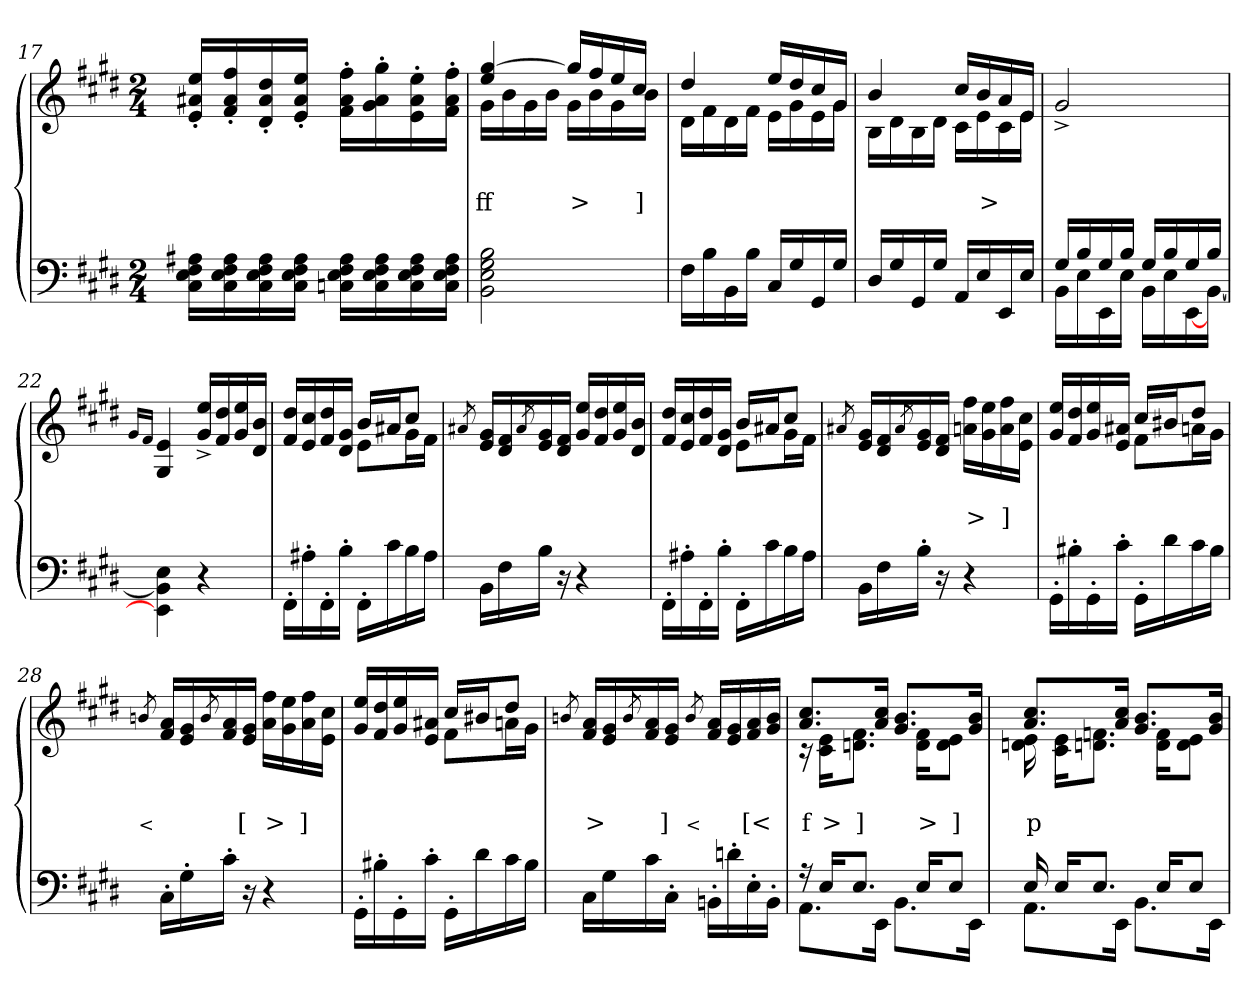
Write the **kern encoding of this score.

**kern	**kern	**text	**text
*part2	*part1	*part1	*part1
*staff2	*staff1	*staff1	*staff1
*clefF4	*clefG2	*	*
*k[f#c#g#d#]	*k[f#c#g#d#]	*	*
*M2/4	*M2/4	*	*
=17	=17	=17	=17
16A#X 16F# 16E 16C#LL	16ee'> 16a#X'> 16e'>LL	.	.
16A# 16F# 16E 16C#	16ff#'> 16a#'> 16f#'>	.	.
16A# 16F# 16E 16C#	16dd#'> 16a#'> 16d#'>	.	.
16A# 16F# 16E 16C#JJ	16ee'> 16a#'> 16e'>JJ	.	.
16A# 16F# 16E 16CnLL	16ff#'> 16a#'> 16f#'>LL	.	.
16A# 16F# 16E 16C	16gg#'> 16a#'> 16g#'>	.	.
16A# 16F# 16E 16C	16ee'> 16a#'> 16e'>	.	.
16A# 16F# 16E 16CJJ	16ff#'> 16a#'> 16f#'>JJ	.	.
=18	=18	=18	=18
*	*^	*	*
2B 2G# 2E 2BB	[4gg# 4ee	16g#LL	.	ff
.	.	16b	.	.
.	.	16g#	.	.
.	.	16bJJ	.	.
.	16gg#LL]	16g#LL	.	>
.	16ff#	16b	.	.
.	16ee	16g#	.	.
.	16cc#JJ	16bJJ	.	]
=19	=19	=19	=19	=19
16F#LL	4dd#	16d#LL	.	.
16B	.	16f#	.	.
16BB	.	16d#	.	.
16BJJ	.	16f#JJ	.	.
16C#LL	16eeLL	16eLL	.	.
16G#	16dd#	16g#	.	.
16GG#	16cc#	16e	.	.
16G#JJ	16g#JJ	16g#JJ	.	.
=20	=20	=20	=20	=20
16D#LL	4b	16BLL	.	.
16G#	.	16d#	.	.
16GG#	.	16B	.	.
16G#JJ	.	16d#JJ	.	.
16AALL	16cc#LL	16c#LL	.	.
16E	16b	16e	.	>
16EE	16a	16c#	.	.
16EJJ	16eJJ	16eJJ	.	.
*	*v	*v	*	*
=21	=21	=21	=21
*^	*	*	*
16G#LL	16BBLL	2g#^>	.	.
16B	16E	.	.	.
16G#	16EE	.	.	.
16BJJ	16EJJ	.	.	.
16G#LL	16BBLL	.	.	.
16B	16E	.	.	.
16G#	[16EE	.	.	.
16BJJ	[16BBJJ	.	.	.
*v	*v	*	*	*
=22	=22	=22	=22
.	16qqg#/LL	.	.
.	16qqf#/JJ	.	.
4E\ 4BB\] 4EE\]	4e 4G#	.	.
4r	16ee^> 16g#^>LL	.	.
.	16dd# 16f#	.	.
.	16ee 16g#	.	.
.	16b 16d#JJ	.	.
=23	=23	=23	=23
*	*^	*	*
16FF#'>LL	16dd# 16f#LL	4ryy	.	.
16A#X'>	16cc# 16e	.	.	.
16FF#'>	16dd# 16f#	.	.	.
16B'>JJ	16g# 16d#JJ	.	.	.
16FF#'>LL	16bLL	8eL	.	.
16c#	16a#XJ	.	.	.
16B	8cc#J	16g#L	.	.
16A#JJ	.	16f#JJ	.	.
*	*v	*v	*	*
=24	=24	=24	=24
.	8qa#X/	.	.
16BBLL	16g# 16eLL	.	.
16F#	16f# 16d#	.	.
.	8qa#/	.	.
16BJJ	16g# 16e	.	.
16r	16f# 16d#JJ	.	.
4r	16ee 16g#LL	.	.
.	16dd# 16f#	.	.
.	16ee 16g#	.	.
.	16b 16d#JJ	.	.
=25	=25	=25	=25
*	*^	*	*
16FF#'>LL	16dd# 16f#LL	4ryy	.	.
16A#X'>	16cc# 16e	.	.	.
16FF#'>	16dd# 16f#	.	.	.
16B'>JJ	16g# 16d#JJ	.	.	.
16FF#'>LL	16bLL	8eL	.	.
16c#	16a#XJ	.	.	.
16B	8cc#J	16g#L	.	.
16A#JJ	.	16f#JJ	.	.
*	*v	*v	*	*
=26	=26	=26	=26
.	8qa#X/	.	.
16BBLL	16g# 16eLL	.	.
16F#	16f# 16d#	.	.
.	8qa#/	.	.
16B'>JJ	16g# 16e	.	.
16r	16f# 16d#JJ	.	.
4r	16ff# 16anLL	.	>
.	16ee 16g#	.	.
.	16ff# 16a	.	]
.	16cc# 16eJJ	.	.
=27	=27	=27	=27
*	*^	*	*
16GG#'>LL	16ee 16g#LL	4ryy	.	.
16B#X'>	16dd# 16f#	.	.	.
16GG#'>	16ee 16g#	.	.	.
16c#'>JJ	16a#X 16eJJ	.	.	.
16GG#'>LL	16cc#LL	8f#L	.	.
16d#	16b#XJ	.	.	.
16c#	8dd#J	16anL	.	.
16B#JJ	.	16g#JJ	.	.
*	*v	*v	*	*
=28	=28	=28	=28
.	8qbn/	.	<
16C#'>LL	16a 16f#LL	.	.
16G#'>	16g# 16e	.	.
.	8qb/	.	.
16c#'>JJ	16a 16f#	.	.
16r	16g# 16eJJ	.	[
4r	16ff# 16aLL	.	>
.	16ee 16g#	.	.
.	16ff# 16a	.	]
.	16cc# 16eJJ	.	.
=29	=29	=29	=29
*	*^	*	*
16GG#'>LL	16ee 16g#LL	4ryy	.	.
16B#X'>	16dd# 16f#	.	.	.
16GG#'>	16ee 16g#	.	.	.
16c#'>JJ	16a#X 16eJJ	.	.	.
16GG#'>LL	16cc#LL	8f#L	.	.
16d#	16b#XJ	.	.	.
16c#	8dd#J	16anL	.	.
16B#JJ	.	16g#JJ	.	.
*	*v	*v	*	*
=30	=30	=30	=30
.	8qbn/	.	.
16C#LL	16a 16f#LL	.	>
16G#	16g# 16e	.	.
.	8qb/	.	.
16c#	16a 16f#	.	.
16C#'>JJ	16g# 16eJJ	.	]
.	8qb/	.	<
16BBn'>LL	16a 16f#LL	.	.
16dn'>	16g# 16e	.	.
16E'>	16a 16f#	.	[<
16BB'>JJ	16b 16g#JJ	.	.
=31	=31	=31	=31
*^	*^	*	*
16r	8.AAL	8.cc# 8.aL	16r	.	f
16EKL	.	.	16e 16c#KL	.	>
8.EJ	.	.	8.f# 8.dnJ	.	]
.	16EEJk	16cc# 16aJk	.	.	.
.	8.BBL	8.b 8.g#L	.	.	.
16EL	.	.	16f# 16dL	.	>
8EJ	.	.	8e 8dJ	.	]
.	16EEJk	16b 16g#Jk	.	.	.
=32	=32	=32	=32	=32	=32
16E	8.AAL	8.cc# 8.aL	16e 16dn	.	p
16EL	.	.	16e 16c#L	.	.
8.EJ	.	.	8.fn 8.dnJ	.	.
.	16EEJk	16cc# 16aJk	.	.	.
.	8.BBL	8.b 8.g#L	.	.	.
16EL	.	.	16f 16dL	.	.
8EJ	.	.	8e 8dJ	.	.
.	16EEJk	16b 16g#Jk	.	.	.
*v	*v	*	*	*	*
*	*v	*v	*	*
=	=	=	=
*-	*-	*-	*-
